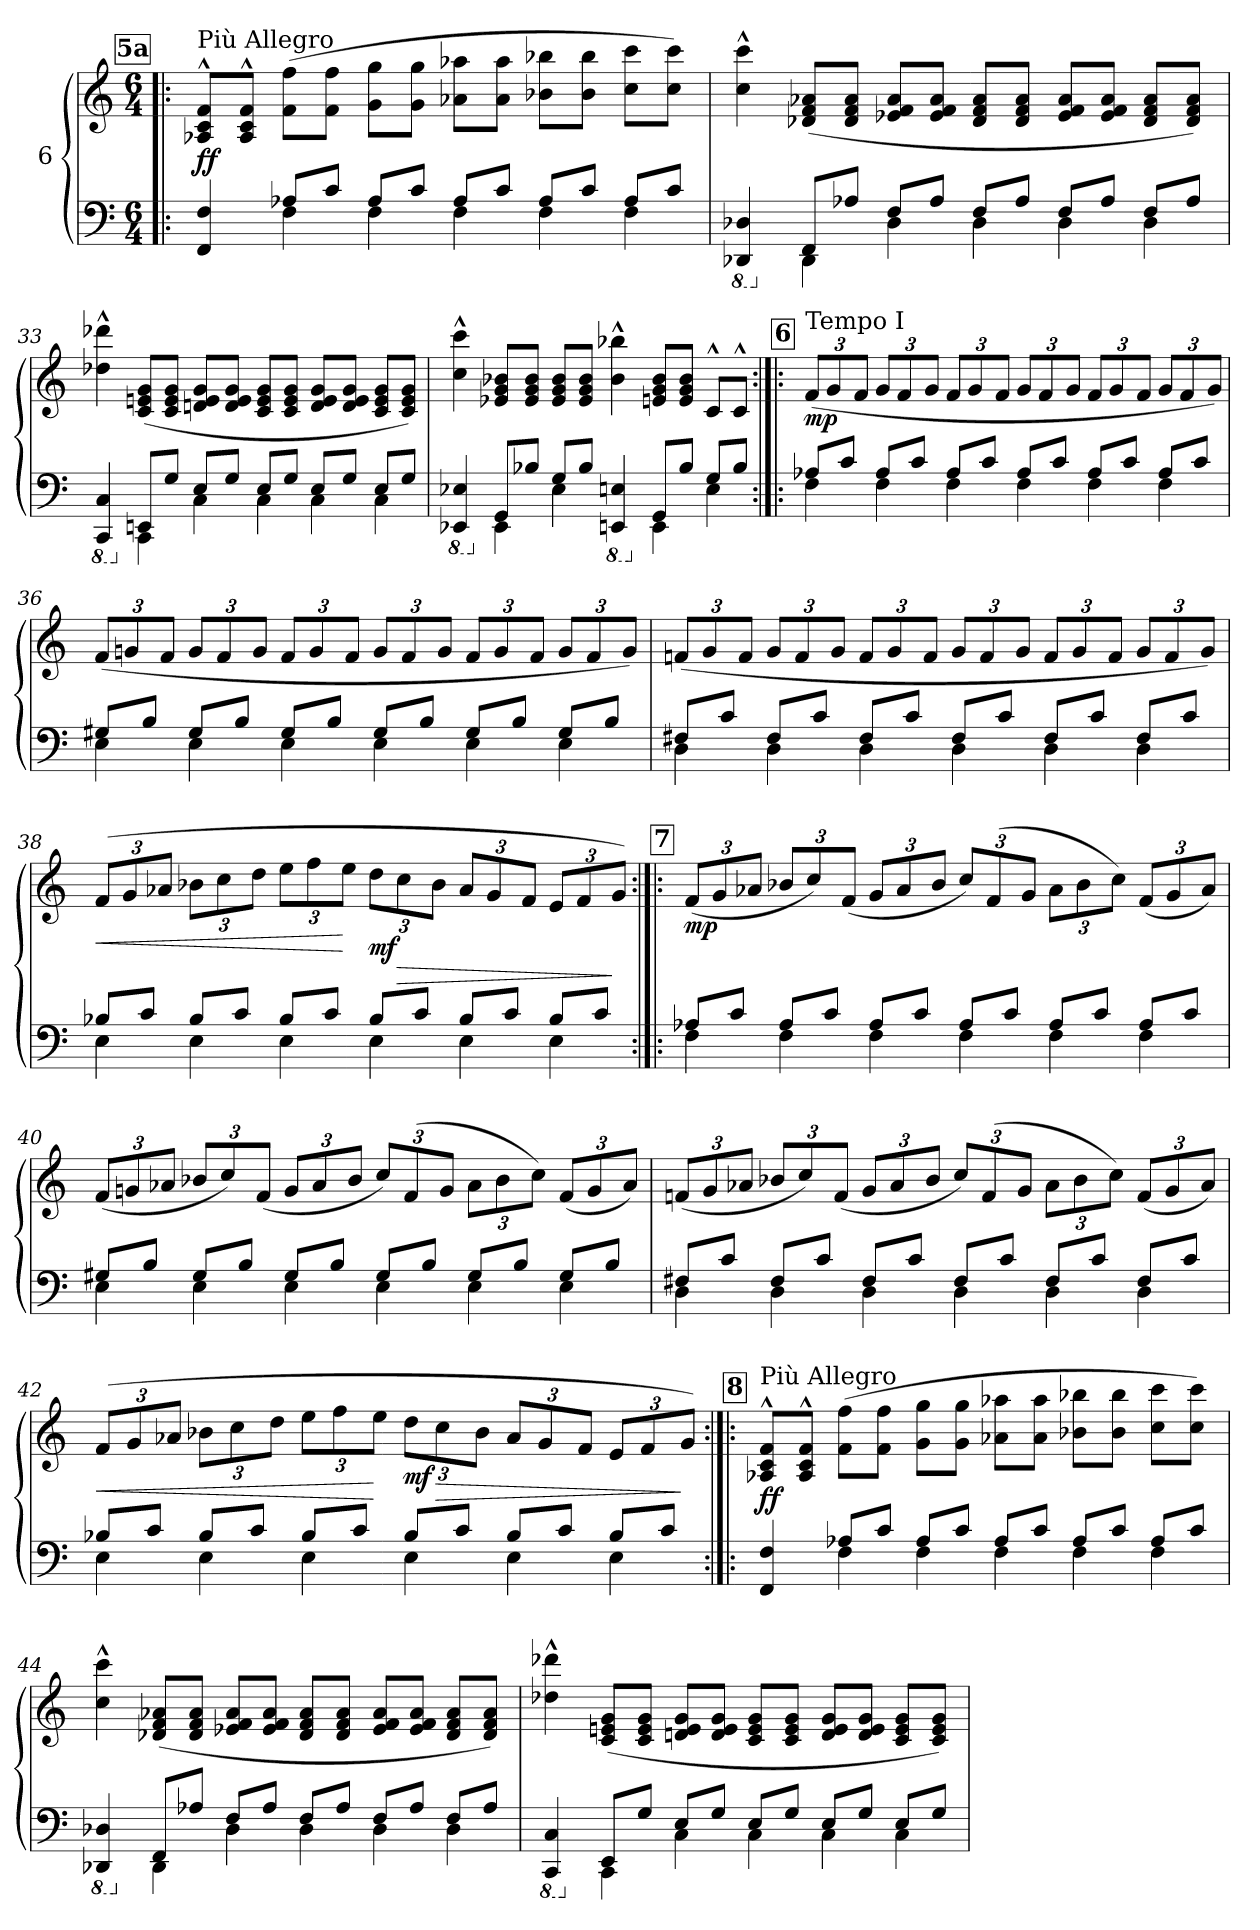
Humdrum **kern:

**kern	**kern	**dynam
*part1	*part1	*part1
*staff2	*staff1	*staff1/2
*I"6	*	*
!!LO:LB:g=z
*clefF4	*clefG2	*
*k[]	*k[]	*
*M6/4	*M6/4	*
!!LO:REH:place=s1:a:B:fs=8.8:t=5a
=31!|:	=31!|:	=31!|:
*^	*	*
!	!	!LO:TX:a:t=Più Allegro	!
!	!	!	!LO:DY:b
4FF/ 4F/	4ryy	8A-X/^^ 8c/^^ 8f/^^L	ff
.	.	8A-/^^ 8c/^^ 8f/^^J	.
8A-X/L	4F\	(>8f\ 8ff\L	.
8c/J	.	8f\ 8ff\J	.
8A-/L	4F\	8g\ 8gg\L	.
8c/J	.	8g\ 8gg\J	.
8A-/L	4F\	8a-X\ 8aa-X\L	.
8c/J	.	8a-\ 8aa-\J	.
8A-/L	4F\	8b-X\ 8bb-X\L	.
8c/J	.	8b-\ 8bb-\J	.
8A-/L	4F\	8cc\ 8ccc\L	.
8c/J	.	8cc\ 8ccc\J)	.
=32	=32	=32	=32
*8ba	*	*	*
4DDD-X/ 4DD-X/	4ryy	4cc\^^ 4ccc\^^	.
*X8ba	*	*	*
8FF/L	4DD-\	(8d-X/ 8f/ 8a-X/L	.
8A-X/J	.	8d-/ 8f/ 8a-/J	.
8F/L	4D-\	8e-X/ 8f/ 8a-/L	.
8A-/J	.	8e-/ 8f/ 8a-/J	.
8F/L	4D-\	8d-/ 8f/ 8a-/L	.
8A-/J	.	8d-/ 8f/ 8a-/J	.
8F/L	4D-\	8e-/ 8f/ 8a-/L	.
8A-/J	.	8e-/ 8f/ 8a-/J	.
8F/L	4D-\	8d-/ 8f/ 8a-/L	.
8A-/J	.	8d-/ 8f/ 8a-/J)	.
=33	=33	=33	=33
*8ba	*	*	*
4CCC/ 4CC/	4ryy	4dd-X\^^ 4ddd-X\^^	.
*X8ba	*	*	*
8EEn/L	4CC\	(8c/ 8en/ 8g/L	.
8G/J	.	8c/ 8e/ 8g/J	.
8E/L	4C\	8dn/ 8e/ 8g/L	.
8G/J	.	8d/ 8e/ 8g/J	.
8E/L	4C\	8c/ 8e/ 8g/L	.
8G/J	.	8c/ 8e/ 8g/J	.
8E/L	4C\	8d/ 8e/ 8g/L	.
8G/J	.	8d/ 8e/ 8g/J	.
8E/L	4C\	8c/ 8e/ 8g/L	.
8G/J	.	8c/ 8e/ 8g/J)	.
!!LO:PB:g=z
=34	=34	=34	=34
*8ba	*	*	*
4EEE-X/ 4EE-X/	4ryy	4cc\^^ 4ccc\^^	.
*X8ba	*	*	*
8GG/L	4EE-\	8e-X/ 8g/ 8b-X/L	.
8B-X/J	.	8e-/ 8g/ 8b-/J	.
8G/L	4E-\	8e-/ 8g/ 8b-/L	.
8B-/J	.	8e-/ 8g/ 8b-/J	.
*8ba	*	*	*
4EEEn/ 4EEn/	4ryy	4b-\^^ 4bb-X\^^	.
*X8ba	*	*	*
8GG/L	4EE\	8en/ 8g/ 8b-/L	.
8B-/J	.	8e/ 8g/ 8b-/J	.
8G/L	4E\	8c^^/L	.
8B-/J	.	8c^^/J	.
!!LO:REH:place=s1:a:B:fs=8.8:t=6
=35:|!|:	=35:|!|:	=35:|!|:	=35:|!|:
*	*	*Xbrackettup	*
!	!	!LO:TX:a:t=Tempo I	!
!	!	!	!LO:DY:b
8A-X/L	4F\	(12f/L	mp
.	.	12g/	.
8c/J	.	.	.
.	.	12f/J	.
8A-/L	4F\	12g/L	.
.	.	12f/	.
8c/J	.	.	.
.	.	12g/J	.
8A-/L	4F\	12f/L	.
.	.	12g/	.
8c/J	.	.	.
.	.	12f/J	.
8A-/L	4F\	12g/L	.
.	.	12f/	.
8c/J	.	.	.
.	.	12g/J	.
8A-/L	4F\	12f/L	.
.	.	12g/	.
8c/J	.	.	.
.	.	12f/J	.
8A-/L	4F\	12g/L	.
.	.	12f/	.
8c/J	.	.	.
.	.	12g/J)	.
=36	=36	=36	=36
8G#X/L	4E\	(12f/L	.
.	.	12gn/	.
8B/J	.	.	.
.	.	12f/J	.
8G#/L	4E\	12g/L	.
.	.	12f/	.
8B/J	.	.	.
.	.	12g/J	.
8G#/L	4E\	12f/L	.
.	.	12g/	.
8B/J	.	.	.
.	.	12f/J	.
8G#/L	4E\	12g/L	.
.	.	12f/	.
8B/J	.	.	.
.	.	12g/J	.
8G#/L	4E\	12f/L	.
.	.	12g/	.
8B/J	.	.	.
.	.	12f/J	.
8G#/L	4E\	12g/L	.
.	.	12f/	.
8B/J	.	.	.
.	.	12g/J)	.
!!LO:PB:g=z
=37	=37	=37	=37
8F#X/L	4D\	(12fn/L	.
.	.	12g/	.
8c/J	.	.	.
.	.	12f/J	.
8F#/L	4D\	12g/L	.
.	.	12f/	.
8c/J	.	.	.
.	.	12g/J	.
8F#/L	4D\	12f/L	.
.	.	12g/	.
8c/J	.	.	.
.	.	12f/J	.
8F#/L	4D\	12g/L	.
.	.	12f/	.
8c/J	.	.	.
.	.	12g/J	.
8F#/L	4D\	12f/L	.
.	.	12g/	.
8c/J	.	.	.
.	.	12f/J	.
8F#/L	4D\	12g/L	.
.	.	12f/	.
8c/J	.	.	.
.	.	12g/J)	.
=38	=38	=38	=38
!	!	!	!LO:HP:b
8B-X/L	4E\	(>12f/L	<
.	.	12g/	.
8c/J	.	.	.
.	.	12a-X/J	.
8B-/L	4E\	12b-X\L	.
.	.	12cc\	.
8c/J	.	.	.
.	.	12dd\J	.
8B-/L	4E\	12ee\L	.
.	.	12ff\	.
8c/J	.	.	.
.	.	12ee\J	[
!	!	!	!LO:DY:b
8B-/L	4E\	12dd\L	mf
!	!	!	!LO:HP:b
.	.	12cc\	>
8c/J	.	.	.
.	.	12b-\J	.
8B-/L	4E\	12a-/L	.
.	.	12g/	.
8c/J	.	.	.
.	.	12f/J	.
8B-/L	4E\	12e/L	.
.	.	12f/	.
8c/J	.	.	.
.	.	12g/J)	]
!!LO:LB:g=z
!!LO:REH:place=s1:a:B:fs=8.8:t=7
=39:|!|:	=39:|!|:	=39:|!|:	=39:|!|:
!	!	!	!LO:DY:b
8A-X/L	4F\	(12f/L	mp
.	.	12g/	.
8c/J	.	.	.
.	.	12a-X/J	.
8A-/L	4F\	12b-X/L	.
.	.	12cc/)	.
8c/J	.	.	.
.	.	(12f/J	.
8A-/L	4F\	12g/L	.
.	.	12a-/	.
8c/J	.	.	.
.	.	12b-/J	.
8A-/L	4F\	12cc/L)	.
.	.	(>12f/	.
8c/J	.	.	.
.	.	12g/J	.
8A-/L	4F\	12a-\L	.
.	.	12b-\	.
8c/J	.	.	.
.	.	12cc\J)	.
8A-/L	4F\	(12f/L	.
.	.	12g/	.
8c/J	.	.	.
.	.	12a-/J)	.
=40	=40	=40	=40
8G#X/L	4E\	(12f/L	.
.	.	12gn/	.
8B/J	.	.	.
.	.	12a-X/J	.
8G#/L	4E\	12b-X/L	.
.	.	12cc/)	.
8B/J	.	.	.
.	.	(12f/J	.
8G#/L	4E\	12g/L	.
.	.	12a-/	.
8B/J	.	.	.
.	.	12b-/J	.
8G#/L	4E\	12cc/L)	.
.	.	(>12f/	.
8B/J	.	.	.
.	.	12g/J	.
8G#/L	4E\	12a-\L	.
.	.	12b-\	.
8B/J	.	.	.
.	.	12cc\J)	.
8G#/L	4E\	(12f/L	.
.	.	12g/	.
8B/J	.	.	.
.	.	12a-/J)	.
!!LO:LB:g=z
=41	=41	=41	=41
8F#X/L	4D\	(12fn/L	.
.	.	12g/	.
8c/J	.	.	.
.	.	12a-X/J	.
8F#/L	4D\	12b-X/L	.
.	.	12cc/)	.
8c/J	.	.	.
.	.	(12f/J	.
8F#/L	4D\	12g/L	.
.	.	12a-/	.
8c/J	.	.	.
.	.	12b-/J	.
8F#/L	4D\	12cc/L)	.
.	.	(>12f/	.
8c/J	.	.	.
.	.	12g/J	.
8F#/L	4D\	12a-\L	.
.	.	12b-\	.
8c/J	.	.	.
.	.	12cc\J)	.
8F#/L	4D\	(12f/L	.
.	.	12g/	.
8c/J	.	.	.
.	.	12a-/J)	.
=42	=42	=42	=42
!	!	!	!LO:HP:b
8B-X/L	4E\	(>12f/L	<
.	.	12g/	.
8c/J	.	.	.
.	.	12a-X/J	.
8B-/L	4E\	12b-X\L	.
.	.	12cc\	.
8c/J	.	.	.
.	.	12dd\J	.
8B-/L	4E\	12ee\L	.
.	.	12ff\	.
8c/J	.	.	.
.	.	12ee\J	[
!	!	!	!LO:DY:b
8B-/L	4E\	12dd\L	mf
!	!	!	!LO:HP:b
.	.	12cc\	>
8c/J	.	.	.
.	.	12b-\J	.
8B-/L	4E\	12a-/L	.
.	.	12g/	.
8c/J	.	.	.
.	.	12f/J	.
8B-/L	4E\	12e/L	.
.	.	12f/	.
8c/J	.	.	.
.	.	12g/J)	]
!!LO:LB:g=z
!!LO:REH:place=s1:a:B:fs=8.8:t=8
=43:|!|:	=43:|!|:	=43:|!|:	=43:|!|:
!	!	!LO:TX:a:t=Più Allegro	!
!	!	!	!LO:DY:b
4FF/ 4F/	4ryy	8A-X/^^ 8c/^^ 8f/^^L	ff
.	.	8A-/^^ 8c/^^ 8f/^^J	.
8A-X/L	4F\	(>8f\ 8ff\L	.
8c/J	.	8f\ 8ff\J	.
8A-/L	4F\	8g\ 8gg\L	.
8c/J	.	8g\ 8gg\J	.
8A-/L	4F\	8a-X\ 8aa-X\L	.
8c/J	.	8a-\ 8aa-\J	.
8A-/L	4F\	8b-X\ 8bb-X\L	.
8c/J	.	8b-\ 8bb-\J	.
8A-/L	4F\	8cc\ 8ccc\L	.
8c/J	.	8cc\ 8ccc\J)	.
=44	=44	=44	=44
*8ba	*	*	*
4DDD-X/ 4DD-X/	4ryy	4cc\^^ 4ccc\^^	.
*X8ba	*	*	*
8FF/L	4DD-\	(8d-X/ 8f/ 8a-X/L	.
8A-X/J	.	8d-/ 8f/ 8a-/J	.
8F/L	4D-\	8e-X/ 8f/ 8a-/L	.
8A-/J	.	8e-/ 8f/ 8a-/J	.
8F/L	4D-\	8d-/ 8f/ 8a-/L	.
8A-/J	.	8d-/ 8f/ 8a-/J	.
8F/L	4D-\	8e-/ 8f/ 8a-/L	.
8A-/J	.	8e-/ 8f/ 8a-/J	.
8F/L	4D-\	8d-/ 8f/ 8a-/L	.
8A-/J	.	8d-/ 8f/ 8a-/J)	.
!!LO:LB:g=z
=45	=45	=45	=45
*8ba	*	*	*
4CCC/ 4CC/	4ryy	4dd-X\^^ 4ddd-X\^^	.
*X8ba	*	*	*
8EE/L	4CC\	(8c/ 8en/ 8g/L	.
8G/J	.	8c/ 8e/ 8g/J	.
8E/L	4C\	8dn/ 8e/ 8g/L	.
8G/J	.	8d/ 8e/ 8g/J	.
8E/L	4C\	8c/ 8e/ 8g/L	.
8G/J	.	8c/ 8e/ 8g/J	.
8E/L	4C\	8d/ 8e/ 8g/L	.
8G/J	.	8d/ 8e/ 8g/J	.
8E/L	4C\	8c/ 8e/ 8g/L	.
8G/J	.	8c/ 8e/ 8g/J)	.
*v	*v	*	*
=	=	=
*-	*-	*-
